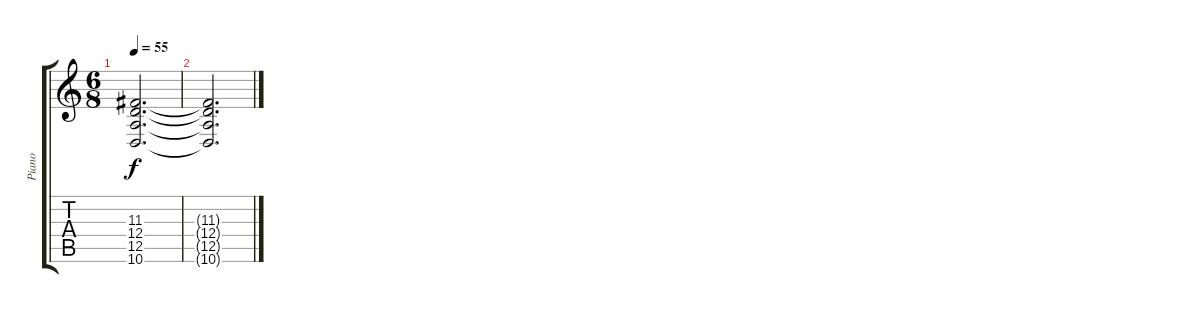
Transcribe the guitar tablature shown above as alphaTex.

\track ("Piano      " "Piano     ") {instrument electricpiano2}
\staff {score tabs}
\tuning (E4 B3 G3 D3 A2 E2) {hide}
\ts (6 8)
\tempo 55
\clef g2
\ks c
(11.3{t} 12.4{t} 12.5{t} 10.6{t}).2{d dy f} |
(11.3{t} 12.4{t} 12.5{t} 10.6{t}).2{d}
